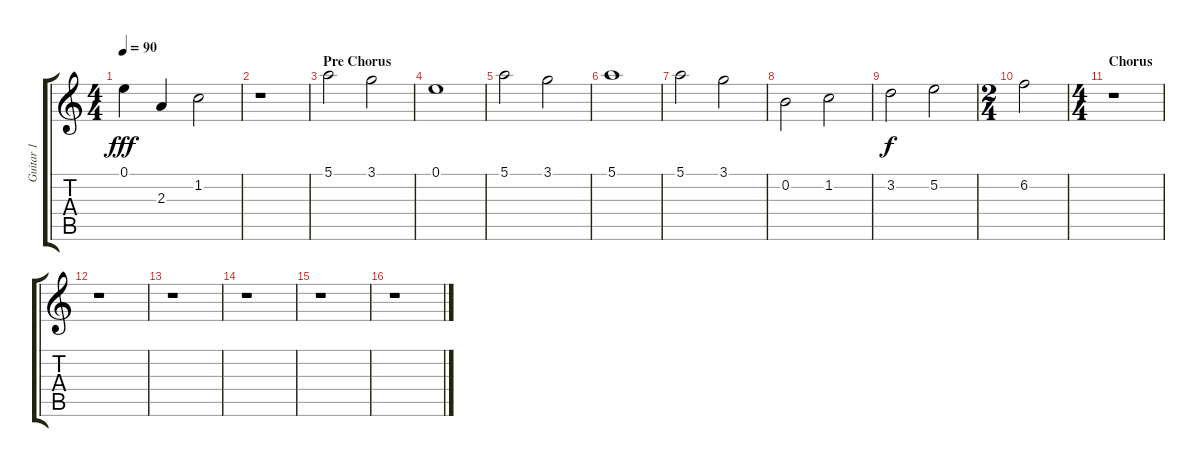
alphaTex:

\track ("Guitar 1" "Guitar 1") {instrument overdrivenguitar}
\staff {score tabs}
\tuning (E4 B3 G3 D3 A2 E2) {hide}
\ts (4 4)
\tempo 90
\clef g2
\ks c
0.1.4{dy fff} 2.3.4 1.2.2 |
r.1 |
\section ("" "Pre Chorus")
5.1.2 3.1.2 |
0.1.1 |
5.1.2 3.1.2 |
5.1.1 |
5.1.2 3.1.2 |
0.2.2 1.2.2 |
3.2.2{dy f} 5.2.2 |
\ts (2 4)
6.2.2 |
\ts (4 4)
\section ("" "Chorus")
r.1 |
r.1 |
r.1 |
r.1 |
r.1 |
r.1
